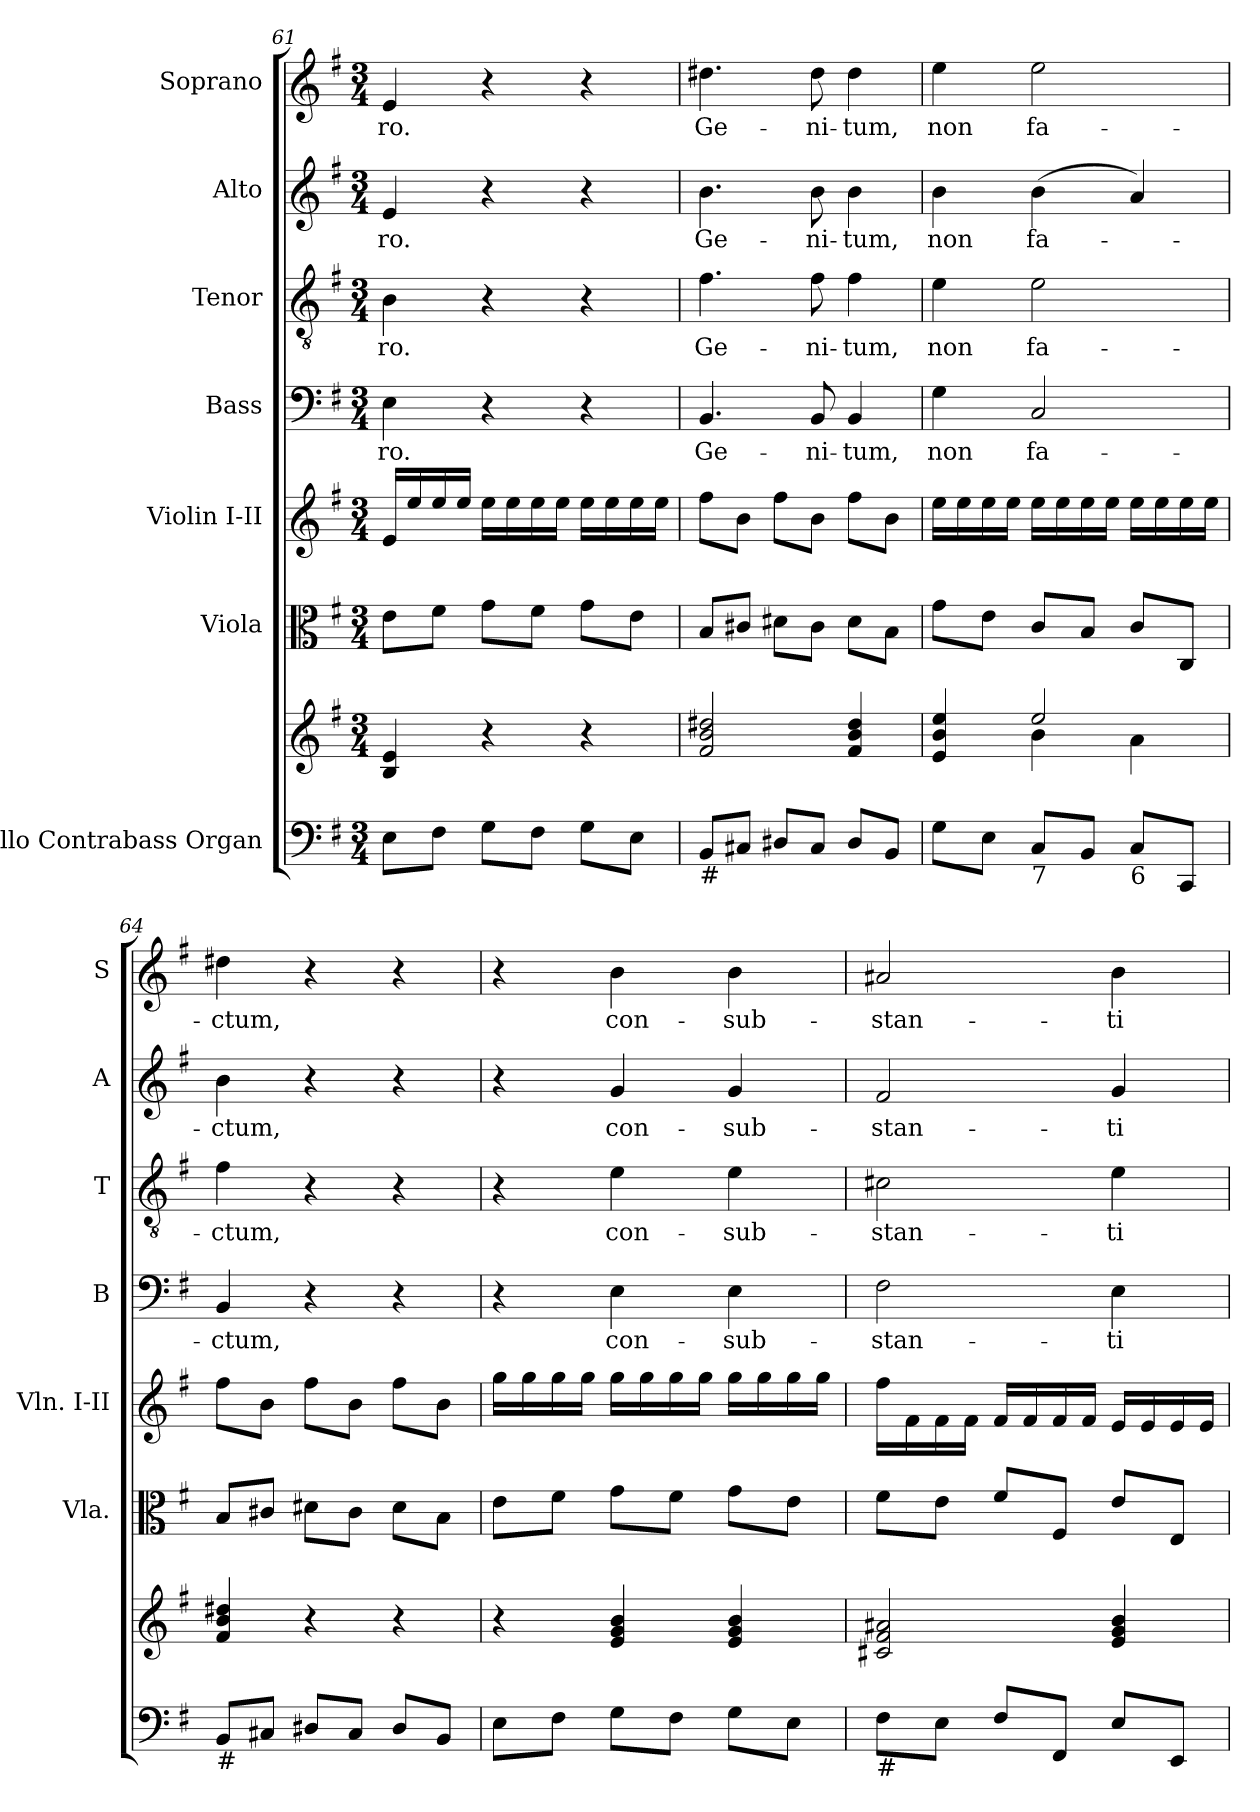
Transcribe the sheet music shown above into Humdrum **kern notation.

**kern	**kern	**kern	**kern	**kern	**text	**kern	**text	**kern	**text	**kern	**text
*part7	*part7	*part6	*part5	*part4	*part4	*part3	*part3	*part2	*part2	*part1	*part1
*staff8	*staff7	*staff6	*staff5	*staff4	*staff4	*staff3	*staff3	*staff2	*staff2	*staff1	*staff1
*I"Cello Contrabass Organ	*	*I"Viola	*I"Violin I-II	*I"Bass	*	*I"Tenor	*	*I"Alto	*	*I"Soprano	*
*	*	*I'Vla.	*I'Vln. I-II	*I'B	*	*I'T	*	*I'A	*	*I'S	*
*clefF4	*clefG2	*clefC3	*clefG2	*clefF4	*	*clefGv2	*	*clefG2	*	*clefG2	*
*k[f#]	*k[f#]	*k[f#]	*k[f#]	*k[f#]	*	*k[f#]	*	*k[f#]	*	*k[f#]	*
*e:	*e:	*e:	*e:	*e:	*	*e:	*	*e:	*	*e:	*
*M3/4	*M3/4	*M3/4	*M3/4	*M3/4	*	*M3/4	*	*M3/4	*	*M3/4	*
=61	=61	=61	=61	=61	=61	=61	=61	=61	=61	=61	=61
!	!	!	!	!	!LO:LY:b	!	!LO:LY:b	!	!LO:LY:b	!	!LO:LY:b
8E\L	4B/ 4e/	8e\L	16e/LL	4E\	-ro.	4B\	-ro.	4e/	-ro.	4e/	-ro.
.	.	.	16ee/	.	.	.	.	.	.	.	.
8F#\J	.	8f#\J	16ee/	.	.	.	.	.	.	.	.
.	.	.	16ee/JJ	.	.	.	.	.	.	.	.
8G\L	4r	8g\L	16ee\LL	4r	.	4r	.	4r	.	4r	.
.	.	.	16ee\	.	.	.	.	.	.	.	.
8F#\J	.	8f#\J	16ee\	.	.	.	.	.	.	.	.
.	.	.	16ee\JJ	.	.	.	.	.	.	.	.
8G\L	4r	8g\L	16ee\LL	4r	.	4r	.	4r	.	4r	.
.	.	.	16ee\	.	.	.	.	.	.	.	.
8E\J	.	8e\J	16ee\	.	.	.	.	.	.	.	.
.	.	.	16ee\JJ	.	.	.	.	.	.	.	.
!!LO:LB:g=z
=62	=62	=62	=62	=62	=62	=62	=62	=62	=62	=62	=62
!LO:TX:b:t=#	!	!	!	!	!	!	!	!	!	!	!
!	!	!	!	!	!LO:LY:b	!	!LO:LY:b	!	!LO:LY:b	!	!LO:LY:b
8BB/L	2f#/ 2b/ 2dd#X/	8B/L	8ff#\L	4.BB/	Ge-	4.f#\	Ge-	4.b\	Ge-	4.dd#X\	Ge-
8C#X/J	.	8c#X/J	8b\J	.	.	.	.	.	.	.	.
8D#X/L	.	8d#X\L	8ff#\L	.	.	.	.	.	.	.	.
!	!	!	!	!	!LO:LY:b	!	!LO:LY:b	!	!LO:LY:b	!	!LO:LY:b
8C#/J	.	8c#\J	8b\J	8BB/	-ni-	8f#\	-ni-	8b\	-ni-	8dd#\	-ni-
!	!	!	!	!	!LO:LY:b	!	!LO:LY:b	!	!LO:LY:b	!	!LO:LY:b
8D#/L	4f#/ 4b/ 4dd#/	8d#\L	8ff#\L	4BB/	-tum,	4f#\	-tum,	4b\	-tum,	4dd#\	-tum,
8BB/J	.	8B\J	8b\J	.	.	.	.	.	.	.	.
=63	=63	=63	=63	=63	=63	=63	=63	=63	=63	=63	=63
*	*^	*	*	*	*	*	*	*	*	*	*
!	!	!	!	!	!	!LO:LY:b	!	!LO:LY:b	!	!LO:LY:b	!	!LO:LY:b
8G\L	4e/ 4b/ 4ee/	4ryy	8g\L	16ee\LL	4G\	non	4e\	non	4b\	non	4ee\	non
.	.	.	.	16ee\	.	.	.	.	.	.	.	.
8E\J	.	.	8e\J	16ee\	.	.	.	.	.	.	.	.
.	.	.	.	16ee\JJ	.	.	.	.	.	.	.	.
!LO:TX:b:t=7	!	!	!	!	!	!	!	!	!	!	!	!
!	!	!	!	!	!	!LO:LY:b	!	!LO:LY:b	!	!LO:LY:b	!	!LO:LY:b
8C/L	2ee/	4b\	8c/L	16ee\LL	2C/	fa-	2e\	fa-	(>4b\	fa-	2ee\	fa-
.	.	.	.	16ee\	.	.	.	.	.	.	.	.
8BB/J	.	.	8B/J	16ee\	.	.	.	.	.	.	.	.
.	.	.	.	16ee\JJ	.	.	.	.	.	.	.	.
!LO:TX:b:t=6	!	!	!	!	!	!	!	!	!	!	!	!
8C/L	.	4a\	8c/L	16ee\LL	.	.	.	.	4a/)	.	.	.
.	.	.	.	16ee\	.	.	.	.	.	.	.	.
8CC/J	.	.	8C/J	16ee\	.	.	.	.	.	.	.	.
.	.	.	.	16ee\JJ	.	.	.	.	.	.	.	.
*	*v	*v	*	*	*	*	*	*	*	*	*	*
=64	=64	=64	=64	=64	=64	=64	=64	=64	=64	=64	=64
!LO:TX:b:t=#	!	!	!	!	!	!	!	!	!	!	!
!	!	!	!	!	!LO:LY:b	!	!LO:LY:b	!	!LO:LY:b	!	!LO:LY:b
8BB/L	4f#/ 4b/ 4dd#X/	8B/L	8ff#\L	4BB/	-ctum,	4f#\	-ctum,	4b\	-ctum,	4dd#X\	-ctum,
8C#X/J	.	8c#X/J	8b\J	.	.	.	.	.	.	.	.
8D#X/L	4r	8d#X\L	8ff#\L	4r	.	4r	.	4r	.	4r	.
8C#/J	.	8c#\J	8b\J	.	.	.	.	.	.	.	.
8D#/L	4r	8d#\L	8ff#\L	4r	.	4r	.	4r	.	4r	.
8BB/J	.	8B\J	8b\J	.	.	.	.	.	.	.	.
=65	=65	=65	=65	=65	=65	=65	=65	=65	=65	=65	=65
8E\L	4r	8e\L	16gg\LL	4r	.	4r	.	4r	.	4r	.
.	.	.	16gg\	.	.	.	.	.	.	.	.
8F#\J	.	8f#\J	16gg\	.	.	.	.	.	.	.	.
.	.	.	16gg\JJ	.	.	.	.	.	.	.	.
!	!	!	!	!	!LO:LY:b	!	!LO:LY:b	!	!LO:LY:b	!	!LO:LY:b
8G\L	4e/ 4g/ 4b/	8g\L	16gg\LL	4E\	con-	4e\	con-	4g/	con-	4b\	con-
.	.	.	16gg\	.	.	.	.	.	.	.	.
8F#\J	.	8f#\J	16gg\	.	.	.	.	.	.	.	.
.	.	.	16gg\JJ	.	.	.	.	.	.	.	.
!	!	!	!	!	!LO:LY:b	!	!LO:LY:b	!	!LO:LY:b	!	!LO:LY:b
8G\L	4e/ 4g/ 4b/	8g\L	16gg\LL	4E\	-sub-	4e\	-sub-	4g/	-sub-	4b\	-sub-
.	.	.	16gg\	.	.	.	.	.	.	.	.
8E\J	.	8e\J	16gg\	.	.	.	.	.	.	.	.
.	.	.	16gg\JJ	.	.	.	.	.	.	.	.
!!LO:PB:g=z
=66	=66	=66	=66	=66	=66	=66	=66	=66	=66	=66	=66
!LO:TX:b:t=#	!	!	!	!	!	!	!	!	!	!	!
!	!	!	!	!	!LO:LY:b	!	!LO:LY:b	!	!LO:LY:b	!	!LO:LY:b
8F#\L	2c#X/ 2f#/ 2a#X/	8f#\L	16ff#\LL	2F#\	-stan-	2c#X\	-stan-	2f#/	-stan-	2a#X/	-stan-
.	.	.	16f#\	.	.	.	.	.	.	.	.
8E\J	.	8e\J	16f#\	.	.	.	.	.	.	.	.
.	.	.	16f#\JJ	.	.	.	.	.	.	.	.
8F#/L	.	8f#/L	16f#/LL	.	.	.	.	.	.	.	.
.	.	.	16f#/	.	.	.	.	.	.	.	.
8FF#/J	.	8F#/J	16f#/	.	.	.	.	.	.	.	.
.	.	.	16f#/JJ	.	.	.	.	.	.	.	.
!	!	!	!	!	!LO:LY:b	!	!LO:LY:b	!	!LO:LY:b	!	!LO:LY:b
8E/L	4e/ 4g/ 4b/	8e/L	16e/LL	4E\	-ti-	4e\	-ti-	4g/	-ti-	4b\	-ti-
.	.	.	16e/	.	.	.	.	.	.	.	.
8EE/J	.	8E/J	16e/	.	.	.	.	.	.	.	.
.	.	.	16e/JJ	.	.	.	.	.	.	.	.
=	=	=	=	=	=	=	=	=	=	=	=
*-	*-	*-	*-	*-	*-	*-	*-	*-	*-	*-	*-
